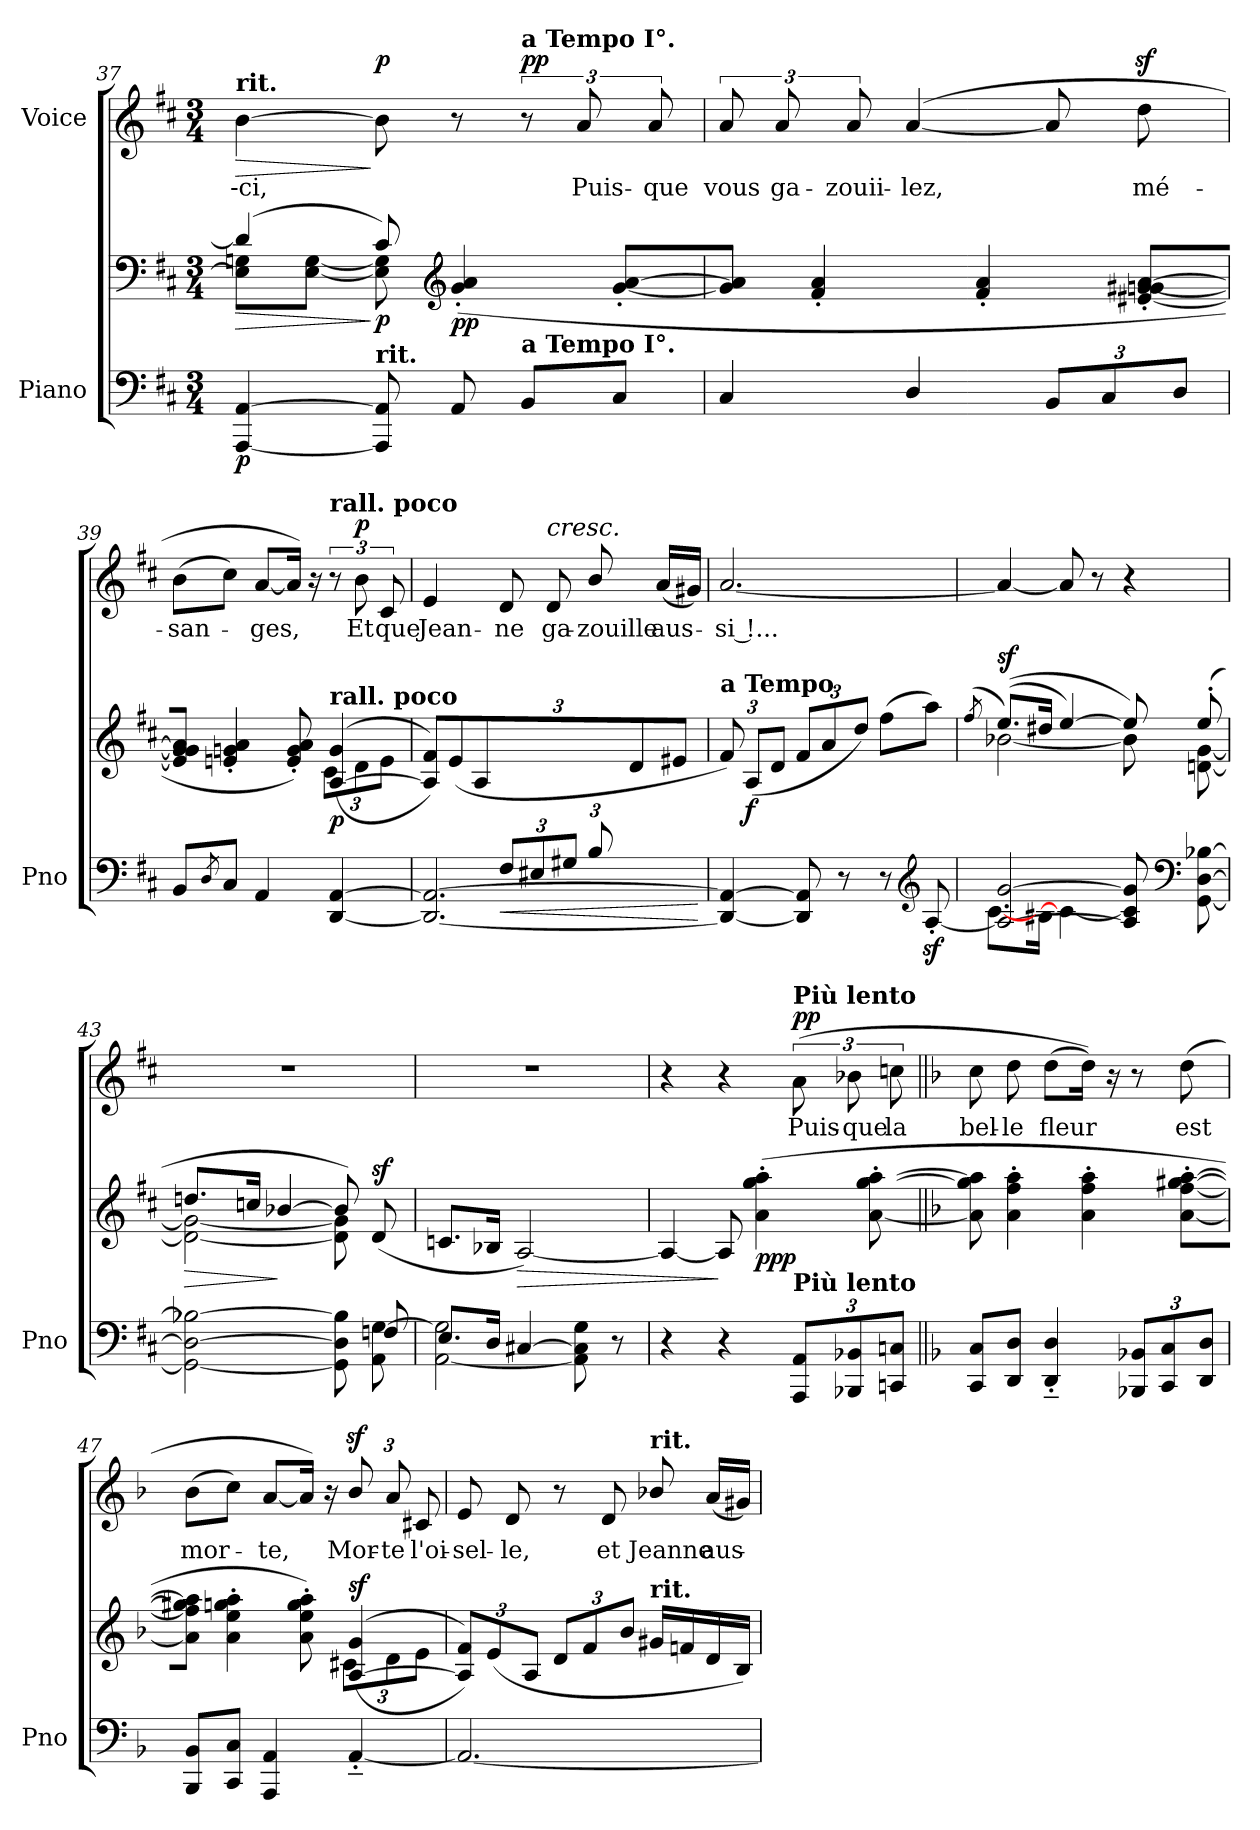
**kern	**kern	**dynam	**kern	**text	**dynam
*part2	*part2	*part2	*part1	*part1	*part1
*staff3	*staff2	*staff2/3	*staff1	*staff1	*staff1
*I"Piano	*	*	*I"Voice	*	*
*I'Pno	*	*	*	*	*
!!LO:LB:g=z
*clefF4	*clefF4	*	*clefG2	*	*
*k[f#c#]	*k[f#c#]	*	*k[f#c#]	*	*
*M3/4	*M3/4	*	*M3/4	*	*
=37	=37	=37	=37	=37	=37
!	!	!	!LO:TX:a:B:t=rit.	!	!
!	!	!LO:HP:b	!	!LO:LY:b	!LO:HP:b
*	*^	*	*	*	*
!	!	!	!LO:DY:n=1:b=2	!	!	!
[4AAA/ [4AA/	(4d/]	8E\] 8Gn\L	> p	[4b\	--ci,	>
.	.	[8E\ [>8G\J	.	.	.	.
!LO:TX:a:B:t=rit.	!	!	!	!	!	!
!	!	!	!LO:DY:n=2:b	!	!	!LO:DY:n=1:a
8AAA/] 8AA/]	8c#/)	8E\] 8G\]	] p	8b\]	.	] p
*	*clefG2	*	*	*	*	*
!	!	!	!LO:DY:n=3:b	!	!	!
8AA/	(4g/'> 4a/'>	4.ryy	pp	8r	.	.
!	!	!	!	!LO:TX:a:B:t=a  Tempo  I°.	!	!
!LO:TX:a:B:t=a  Tempo  I°.	!	!	!	!	!	!
!	!	!	!	!	!	!LO:DY:n=2:a
8BB/L	.	.	.	12r	.	pp
!	!	!	!	!	!LO:LY:b	!
.	.	.	.	12a/	Puis-	.
8C#/J	[8g/'> [8a/'>L	.	.	.	.	.
!	!	!	!	!	!LO:LY:b	!
.	.	.	.	12a/	-que	.
*	*v	*v	*	*	*	*
=38	=38	=38	=38	=38	=38
!	!	!	!	!LO:LY:b	!
4C#/	8g/] 8a/]J	.	12a/	vous	.
!	!	!	!	!LO:LY:b	!
.	.	.	12a/	ga-	.
.	4f#/'> 4a/'>	.	.	.	.
!	!	!	!	!LO:LY:b	!
.	.	.	12a/	-zouii-	.
!	!	!	!	!LO:LY:b	!
4D/	.	.	([4a/	-lez,	.
.	4f#/'> 4a/'>	.	.	.	.
*Xbrackettup	*	*	*	*	*
12BB/L	.	.	8a/]	.	.
12C#/	.	.	.	.	.
!	!	!	!	!LO:LY:b	!
.	[8e#X/'> [8gn/'> 8g#X/'> [8a/'>L	.	8ddz>\	mé-	.
12D/J	.	.	.	.	.
=39	=39	=39	=39	=39	=39
*	*^	*	*	*	*
!	!	!	!	!	!LO:LY:b	!
8BB/L	8e#/] 8g/] 8g/ 8a/]J	2ryy	.	(8b\L	-san-	.
8qD/	.	.	.	.	.	.
8C#/J	4en/'> 4gn/'> 4a/'>	.	.	8cc#\J)	.	.
!	!	!	!	!	!LO:LY:b	!
4AA/	.	.	.	[<8a/L	-ges,	.
.	8e/'> 8g/'> 8a/'>)	.	.	16a/Jk])	.	.
.	.	.	.	16r	.	.
*	*	*Xbrackettup	*	*	*	*
!	!	!	!	!LO:TX:a:B:t=rall.  poco	!	!
!	!LO:TX:a:B:t=rall.  poco	!	!	!	!	!
!	!	!	!LO:DY:b	!	!	!
[<4DD/ [>4AA/	(([<4A/ 4g/	12c#\L	p	12r	.	.
!	!	!	!	!	!LO:LY:b	!LO:DY:a
.	.	12d\	.	12b\	Et	p
!	!	!	!	!	!LO:LY:b	!
.	.	12e\J	.	12c#/	que	.
*	*v	*v	*	*	*	*
!!LO:LB:g=z
=40	=40	=40	=40	=40	=40
*^	*	*	*	*	*
*	*	*brackettup	*	*	*	*
*	*	*^	*	*	*	*
!	!	!	!	!	!	!LO:LY:b	!
*	*	*v	*v	*	*	*	*
4ryy	2.DD/_ 2.AA/_	12A/] 12f#/L))	.	4e/	Jean-	.
.	.	(>12e/	.	.	.	.
.	.	12A/J	.	.	.	.
!	!	!	!LO:HP:b=2	!	!LO:LY:b	!
12F#/L	.	3ryy	<	8d/	-ne	.
12E#X/	.	.	.	.	.	.
!	!	!	!	!LO:TX:a:i:t=cresc.	!	!
!	!	!	!	!	!LO:LY:b	!
.	.	.	.	8d/	ga-	.
12G#X/J	.	.	.	.	.	.
!	!	!	!	!	!LO:LY:b	!
12B/L	.	.	.	8b/	-zouille	.
6ryy	.	12d\	.	.	.	.
!	!	!	!	!	!LO:LY:b	!
.	.	.	.	(<16a/LL	aus-	.
.	.	12e#X\J	.	.	.	.
.	.	.	.	16g#X/JJ)	.	.
*v	*v	*	*	*	*	*
.	.	[	.	.	.
=41	=41	=41	=41	=41	=41
*	*Xbrackettup	*	*	*	*
!	!LO:TX:a:B:t=a Tempo	!	!	!	!
!	!	!	!	!LO:LY:b	!
4DD/_ 4AA/_	12f#/)	.	[2.a/	-si !...	.
!	!	!LO:DY:b	!	!	!
.	(12A/L	f	.	.	.
.	12d/J	.	.	.	.
*	*brackettup	*	*	*	*
8DD/] 8AA/]	12f#/L	.	.	.	.
.	12a/	.	.	.	.
8r	.	.	.	.	.
.	12dd/J)	.	.	.	.
8r	(8ff#\L	.	.	.	.
*clefG2	*	*	*	*	*
[<8Az<'/	8aa\J)	.	.	.	.
=42	=42	=42	=42	=42	=42
.	(8qff#/	.	.	.	.
*^	*^	*	*	*	*
!	!	!	!	!LO:DY:a	!	!	!
2A/_ [2g/	[>8.c#\L	(>(8.ee/L)	[<2b-X\	sf	4a/_	.	.
.	16B#X\Jk	16dd#X/Jk	.	.	.	.	.
.	4c#\_	[>4ee/)	.	.	8a/]	.	.
.	.	.	.	.	8r	.	.
8A/] 8c#/] 8g/]	4ryy	8ee/])	8b-\]	.	4r	.	.
*clefF4	*	*	*	*	*	*	*
!	!	!	!	!LO:DY:b=2	!	!	!
!	!	!	!	!LO:DY:n=1:a	!	!	!
[8GG\ [>8D\ [>8B-X\	.	(8ee'/	[8dn\ [8g\	sf sf	.	.	.
!!LO:LB:g=z
=43	=43	=43	=43	=43	=43	=43	=43
!	!	!	!	!LO:HP:b	!	!	!
2GG\_ 2D\_ 2B-X\_	8ryy	8.ddn/L	2d\_ 2g\_	>	2.r	.	.
*v	*v	*	*	*	*	*	*
.	16ccn/Jk	.	.	.	.	.
.	[>4b-X/	.	]	.	.	.
8GG\] 8D\] 8B-\]	8b-/])	8d\] 8g\]	.	.	.	.
*^	*	*	*	*	*	*
!	!	!	!	!LO:DY:a	!	!	!
8AA\ [>8G\	8Fn/	(8d/	8ryy	sf	.	.	.
=44	=44	=44	=44	=44	=44	=44	=44
!	!	!LO:TX:a:i:t=dim.	!	!	!	!	!
*	*	*v	*v	*	*	*	*
8.E/L	[2AA\ 2G\]	8.cn/L	.	2.r	.	.
16D/Jk	.	16B-X/Jk	.	.	.	.
!	!	!	!LO:HP:b	!	!	!
[4C#X/	.	[2A/)	>	.	.	.
8AA\] 8C#\] 8G\	4ryy	.	.	.	.	.
8r	.	.	.	.	.	.
*v	*v	*	*	*	*	*
=45	=45	=45	=45	=45	=45
4r	4A/_	.	4r	.	.
4r	8A/]	]	4r	.	.
!	!	!LO:DY:b	!	!	!
.	(4a\' 4gg\' 4aa\'	ppp	.	.	.
*brackettup	*	*	*	*	*
!	!	!	!LO:TX:a:B:t=Più  lento	!	!
!LO:TX:a:B:t=Più  lento	!	!	!	!	!
!	!	!	!	!LO:LY:b	!LO:DY:a
12AAA/ 12AA/L	.	.	(12a\	Puis-	pp
!	!	!	!	!LO:LY:b	!
12BBB-X/ 12BB-X/	.	.	12b-X\	-que	.
.	[8a\'> [>8gg\'> [8aa\'>	.	.	.	.
!	!	!	!	!LO:LY:b	!
12CCn/ 12Cn/J	.	.	12ccn\	la	.
!!LO:PB:g=z
=46||	=46||	=46||	=46||	=46||	=46||
*k[b-]	*k[b-]	*	*k[b-]	*	*
!	!	!	!	!LO:LY:b	!
8CC/ 8C/L	8a\] 8gg\] 8aa\]	.	8cc\	bel-	.
!	!	!	!	!LO:LY:b	!
8DD/ 8D/J	4a\'> 4ff\'> 4aa\'>	.	8dd\	-le	.
!	!	!	!	!LO:LY:b	!
4DD/'~ 4D/'~	.	.	(8dd\L	fleur	.
.	4a\'> 4ff\'> 4aa\'>	.	16dd\Jk))	.	.
.	.	.	16r	.	.
*Xbrackettup	*	*	*	*	*
12BBB-X/ 12BB-X/L	.	.	8r	.	.
12CC/ 12C/	.	.	.	.	.
!	!	!	!	!LO:LY:b	!
.	[8a\'> [8ff\'> [8gg#X\'> [8aa\'>L	.	(8dd\	est	.
12DD/ 12D/J	.	.	.	.	.
=47	=47	=47	=47	=47	=47
*	*^	*	*	*	*
!	!	!	!	!	!LO:LY:b	!
8BBB-/ 8BB-/L	8a\] 8ff\] 8gg#X\] 8aa\]J	2ryy	.	(8b-\L	mor-	.
8CC/ 8C/J	4a\'> 4ee\'> 4ggn\'> 4aa\'>	.	.	8cc\J)	.	.
!	!	!	!	!	!LO:LY:b	!
4AAA/ 4AA/	.	.	.	[<8a/L	-te,	.
.	8a\'> 8ee\'> 8gg\'> 8aa\'>)	.	.	16a/Jk])	.	.
.	.	.	.	16r	.	.
*	*	*Xbrackettup	*	*Xbrackettup	*	*
!	!	!	!LO:DY:a	!	!LO:LY:b	!
[4AA'~/	(([<4A/ 4g/	12c#X\L	sf	12b-z>/	Mor-	.
!	!	!	!	!	!LO:LY:b	!
.	.	12d\	.	12a/	-te	.
!	!	!	!	!	!LO:LY:b	!
.	.	12e\J	.	12c#X/	l'oi-	.
=48	=48	=48	=48	=48	=48	=48
!	!	!	!	!	!LO:LY:b	!
*	*v	*v	*	*	*	*
2.AA/_	12A/] 12f/L))	.	8e/	-sel-	.
.	(12e/	.	.	.	.
!	!	!	!	!LO:LY:b	!
.	.	.	8d/	-le,	.
.	12A/J	.	.	.	.
.	12d/L	.	8r	.	.
.	12f/	.	.	.	.
!	!	!	!	!LO:LY:b	!
.	.	.	8d/	et	.
.	12b-/J	.	.	.	.
!	!	!	!LO:TX:a:B:t=rit.	!	!
!	!LO:TX:a:B:t=rit.	!	!	!	!
!	!	!	!	!LO:LY:b	!
.	16g#X/LL	.	8b-X/	Jeanne	.
.	16fn/	.	.	.	.
!	!	!	!	!LO:LY:b	!
.	16d/	.	(<16a/LL	aus-	.
.	16B-/JJ)	.	16g#X/JJ)	.	.
=	=	=	=	=	=
*-	*-	*-	*-	*-	*-
